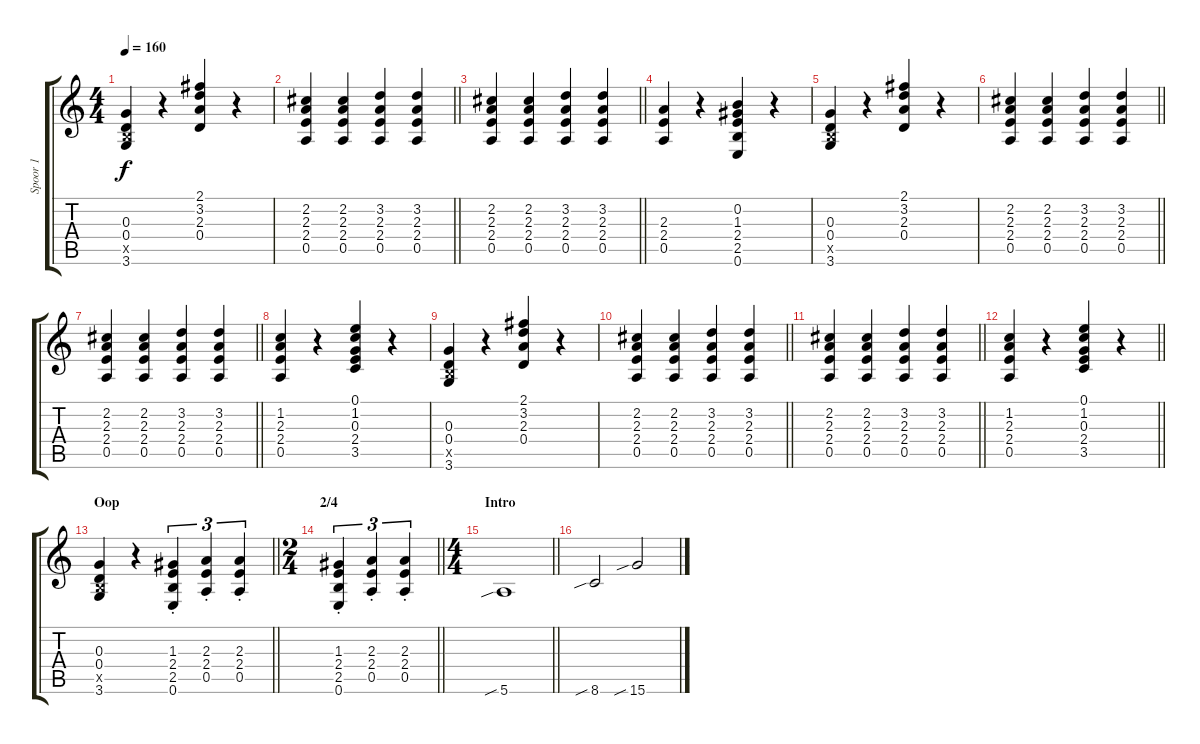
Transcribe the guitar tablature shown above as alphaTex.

\track ("Spoor 1" "Spoor 1") {instrument overdrivenguitar}
\staff {score tabs}
\tuning (E4 B3 G3 D3 A2 E2) {hide}
\ts (4 4)
\tempo 160
\clef g2
\ks c
(0.3 0.4 2.5{x} 3.6).4{dy f} r.4 (2.1 3.2 2.3 0.4).4 r.4 |
\barLineRight lightlight
(2.2 2.3 2.4 0.5).4 (2.2 2.3 2.4 0.5).4 (3.2 2.3 2.4 0.5).4 (3.2 2.3 2.4 0.5).4 |
\barLineRight lightlight
(2.2 2.3 2.4 0.5).4 (2.2 2.3 2.4 0.5).4 (3.2 2.3 2.4 0.5).4 (3.2 2.3 2.4 0.5).4 |
(2.3 2.4 0.5).4 r.4 (0.2 1.3 2.4 2.5 0.6).4 r.4 |
(0.3 0.4 2.5{x} 3.6).4 r.4 (2.1 3.2 2.3 0.4).4 r.4 |
\barLineRight lightlight
(2.2 2.3 2.4 0.5).4 (2.2 2.3 2.4 0.5).4 (3.2 2.3 2.4 0.5).4 (3.2 2.3 2.4 0.5).4 |
\barLineRight lightlight
(2.2 2.3 2.4 0.5).4 (2.2 2.3 2.4 0.5).4 (3.2 2.3 2.4 0.5).4 (3.2 2.3 2.4 0.5).4 |
(1.2 2.3 2.4 0.5).4 r.4 (0.1 1.2 0.3 2.4 3.5).4 r.4 |
(0.3 0.4 2.5{x} 3.6).4 r.4 (2.1 3.2 2.3 0.4).4 r.4 |
\barLineRight lightlight
(2.2 2.3 2.4 0.5).4 (2.2 2.3 2.4 0.5).4 (3.2 2.3 2.4 0.5).4 (3.2 2.3 2.4 0.5).4 |
\barLineRight lightlight
(2.2 2.3 2.4 0.5).4 (2.2 2.3 2.4 0.5).4 (3.2 2.3 2.4 0.5).4 (3.2 2.3 2.4 0.5).4 |
\barLineRight lightlight
(1.2 2.3 2.4 0.5).4 r.4 (0.1 1.2 0.3 2.4 3.5).4 r.4 |
\section ("" "Oop")
\barLineRight lightlight
(0.3 0.4 2.5{x} 3.6).4 r.4 (1.3{st} 2.4{st} 2.5{st} 0.6{st}).4{tu (3 2)} (2.3{st} 2.4{st} 0.5{st}).4{tu (3 2)} (2.3{st} 2.4{st} 0.5{st}).4{tu (3 2)} |
\ts (2 4)
\section ("" "2/4")
\barLineRight lightlight
(1.3{st} 2.4{st} 2.5{st} 0.6{st}).4{tu (3 2)} (2.3{st} 2.4{st} 0.5{st}).4{tu (3 2)} (2.3{st} 2.4{st} 0.5{st}).4{tu (3 2)} |
\ts (4 4)
\section ("" "Intro")
\barLineRight lightlight
5.6{sib}.1 |
8.6{sib}.2 15.6{sib}.2
